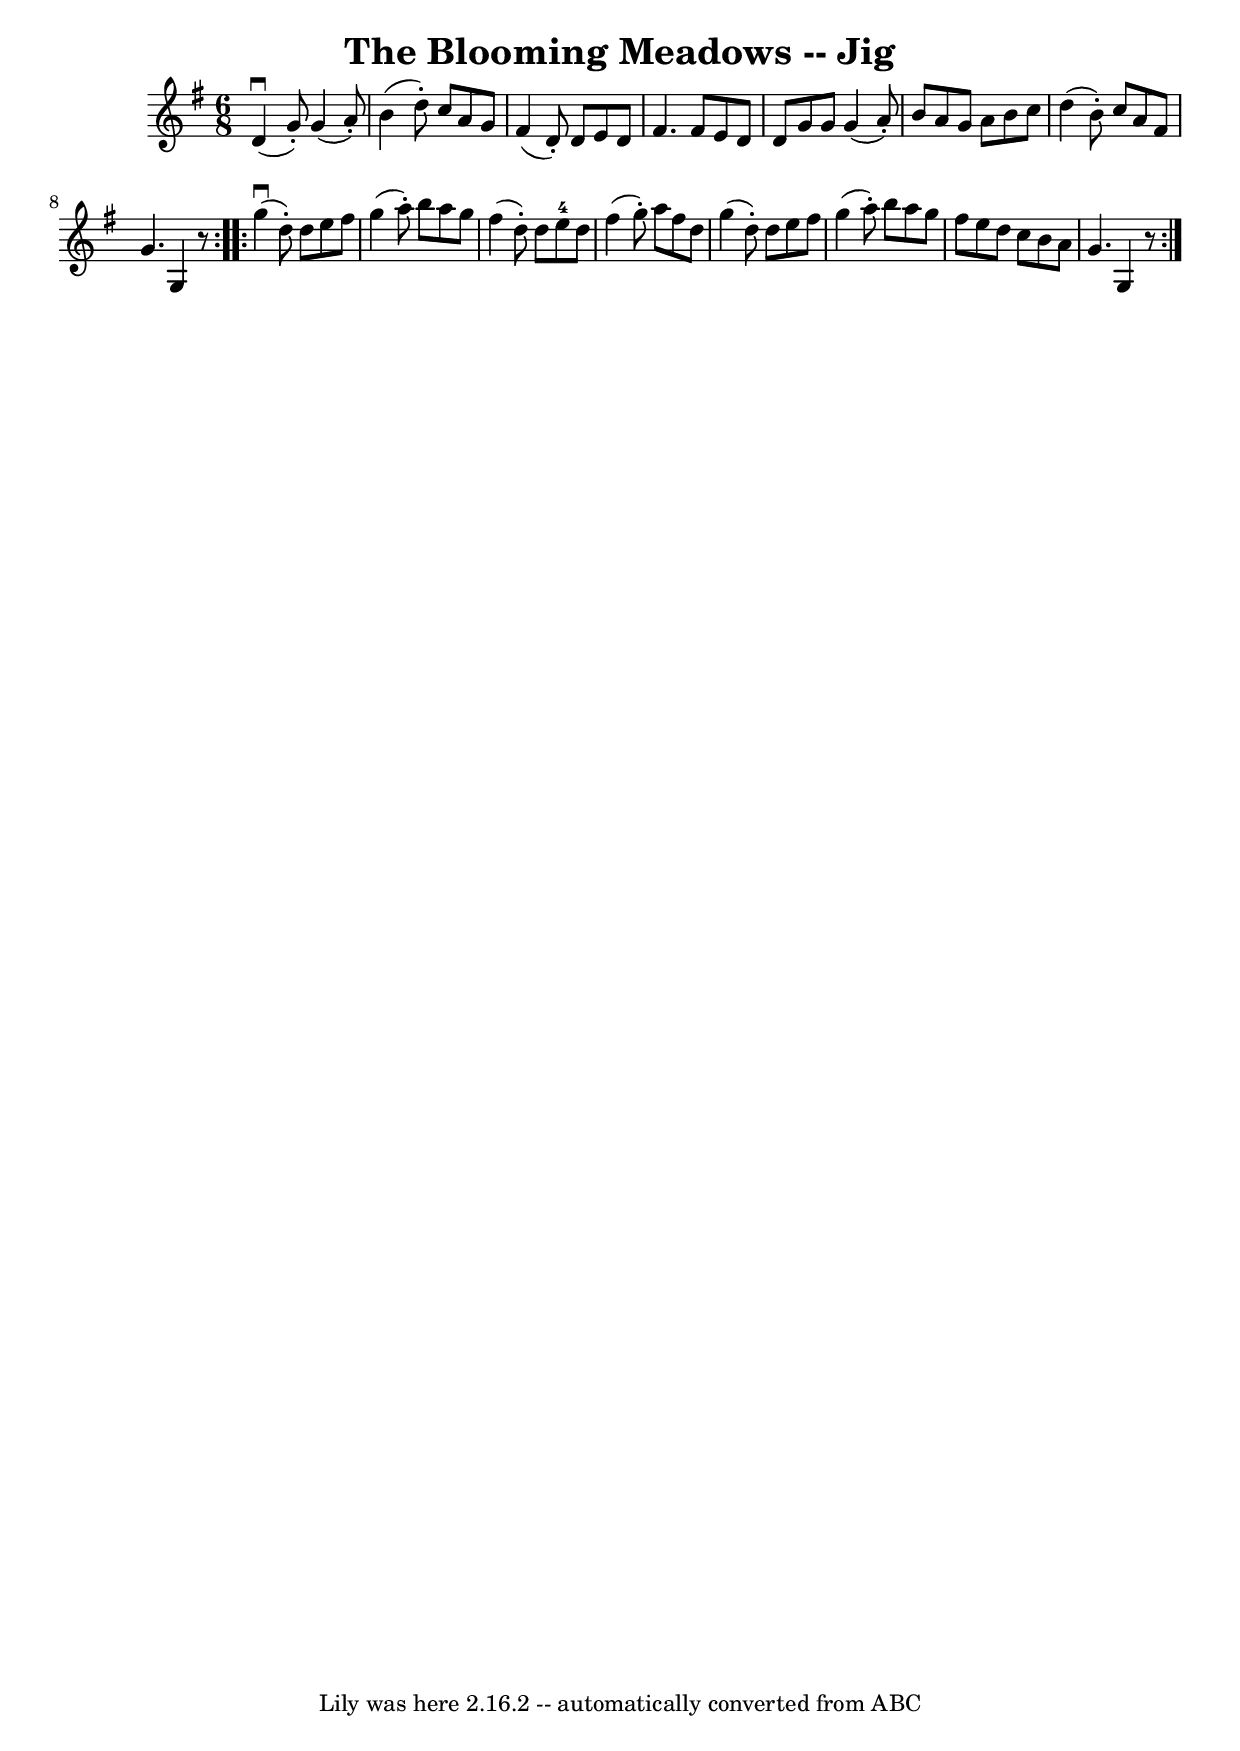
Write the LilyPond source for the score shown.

\version "2.7.40"
\include "Mammoth.ily"
\header {
	%% book = "Ryan's Mammoth Collection"
	crossRefNumber = "1"
	footnotes = "\\\\85 438"
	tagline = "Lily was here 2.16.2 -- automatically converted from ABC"
	title = "The Blooming Meadows -- Jig"
}
voicedefault =  {


\repeat volta 2 {
\time 6/8 \key g \major d'4^\downbow(g'8 -.) g'4 (a'8 -.)   
|
 b'4 (d''8 -.) c''8 a'8 g'8    |
 fis'4 (d'8 
-.) d'8 e'8 d'8    |
 fis'4. fis'8 e'8 d'8    
|
 d'8 g'8 g'8 g'4 (a'8 -.)   |
 b'8 a'8    
g'8 a'8 b'8 c''8    |
 d''4 (b'8 -.) c''8 a'8    
fis'8    |
 g'4. g4    r8   }     \repeat volta 2 { g''4 
^\downbow(d''8 -.) d''8 e''8 fis''8    |
 g''4 (a''8 -. 
-) b''8 a''8 g''8    |
 fis''4 (d''8 -.) d''8 e''8 
-4 d''8    |
 fis''4 (g''8 -.) a''8 fis''8 d''8    
|
 g''4 (d''8 -.) d''8 e''8 fis''8    |
 g''4 (
 a''8 -.) b''8 a''8 g''8    |
 fis''8 e''8 d''8 c''8 
 b'8 a'8    |
 g'4. g4    r8   }   
}

\score{
    <<

	\context Staff="default"
	{
	    \voicedefault 
	}

    >>
	\layout {
	}
	\midi {}
}
